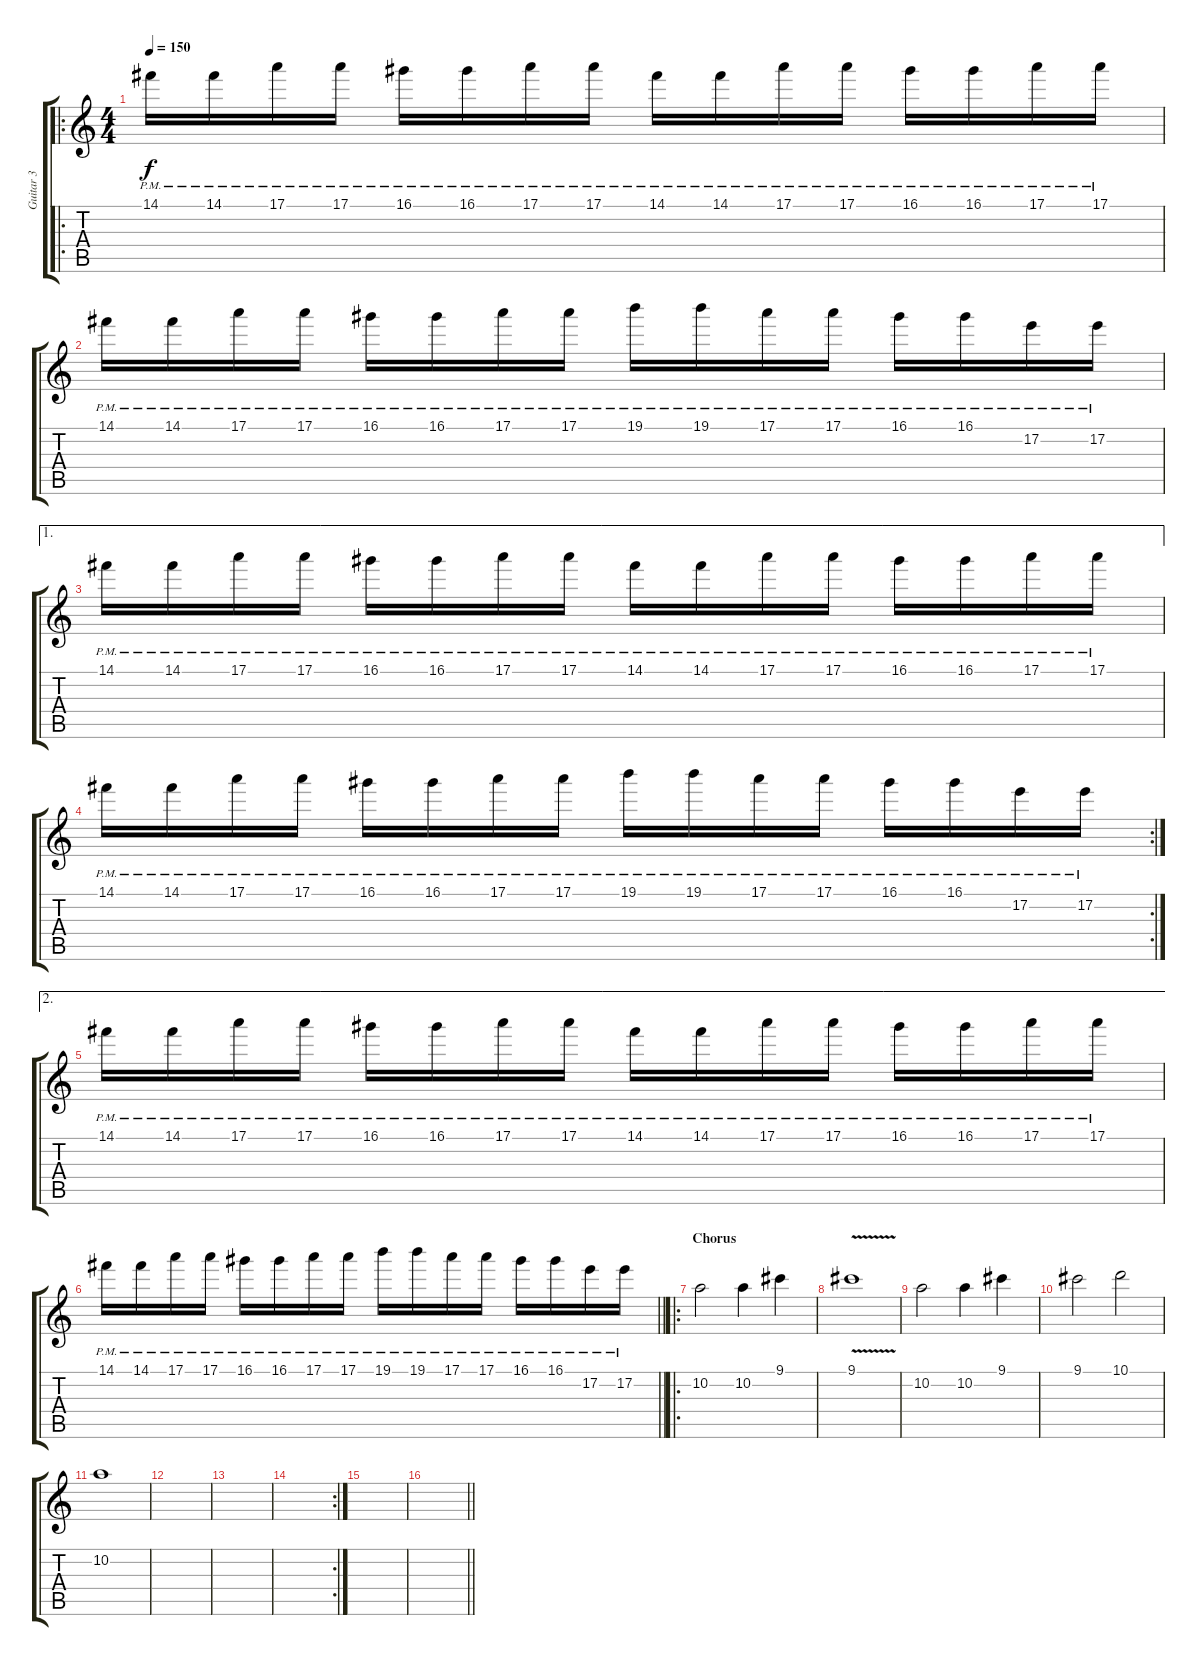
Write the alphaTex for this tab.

\track ("Guitar 3" "Guitar 3") {instrument distortionguitar}
\staff {score tabs}
\tuning (E4 B3 G3 D3 A2 E2) {hide}
\ro
\ts (4 4)
\tempo 150
\clef g2
\ks c
14.1{pm}.16{dy f} 14.1{pm}.16 17.1{pm}.16 17.1{pm}.16 16.1{pm}.16 16.1{pm}.16 17.1{pm}.16 17.1{pm}.16 14.1{pm}.16 14.1{pm}.16 17.1{pm}.16 17.1{pm}.16 16.1{pm}.16 16.1{pm}.16 17.1{pm}.16 17.1{pm}.16 |
14.1{pm}.16 14.1{pm}.16 17.1{pm}.16 17.1{pm}.16 16.1{pm}.16 16.1{pm}.16 17.1{pm}.16 17.1{pm}.16 19.1{pm}.16 19.1{pm}.16 17.1{pm}.16 17.1{pm}.16 16.1{pm}.16 16.1{pm}.16 17.2{pm}.16 17.2{pm}.16 |
\ae 1
14.1{pm}.16 14.1{pm}.16 17.1{pm}.16 17.1{pm}.16 16.1{pm}.16 16.1{pm}.16 17.1{pm}.16 17.1{pm}.16 14.1{pm}.16 14.1{pm}.16 17.1{pm}.16 17.1{pm}.16 16.1{pm}.16 16.1{pm}.16 17.1{pm}.16 17.1{pm}.16 |
\rc 2
14.1{pm}.16 14.1{pm}.16 17.1{pm}.16 17.1{pm}.16 16.1{pm}.16 16.1{pm}.16 17.1{pm}.16 17.1{pm}.16 19.1{pm}.16 19.1{pm}.16 17.1{pm}.16 17.1{pm}.16 16.1{pm}.16 16.1{pm}.16 17.2{pm}.16 17.2{pm}.16 |
\ae 2
14.1{pm}.16 14.1{pm}.16 17.1{pm}.16 17.1{pm}.16 16.1{pm}.16 16.1{pm}.16 17.1{pm}.16 17.1{pm}.16 14.1{pm}.16 14.1{pm}.16 17.1{pm}.16 17.1{pm}.16 16.1{pm}.16 16.1{pm}.16 17.1{pm}.16 17.1{pm}.16 |
\barLineRight lightlight
14.1{pm}.16 14.1{pm}.16 17.1{pm}.16 17.1{pm}.16 16.1{pm}.16 16.1{pm}.16 17.1{pm}.16 17.1{pm}.16 19.1{pm}.16 19.1{pm}.16 17.1{pm}.16 17.1{pm}.16 16.1{pm}.16 16.1{pm}.16 17.2{pm}.16 17.2{pm}.16 |
\ro
\section ("" "Chorus")
10.2.2 10.2.4 9.1.4 |
9.1{v}.1 |
10.2.2 10.2.4 9.1.4 |
9.1.2 10.1.2 |
10.2.1 |
|
|
\rc 2
|
|
\barLineRight lightlight
